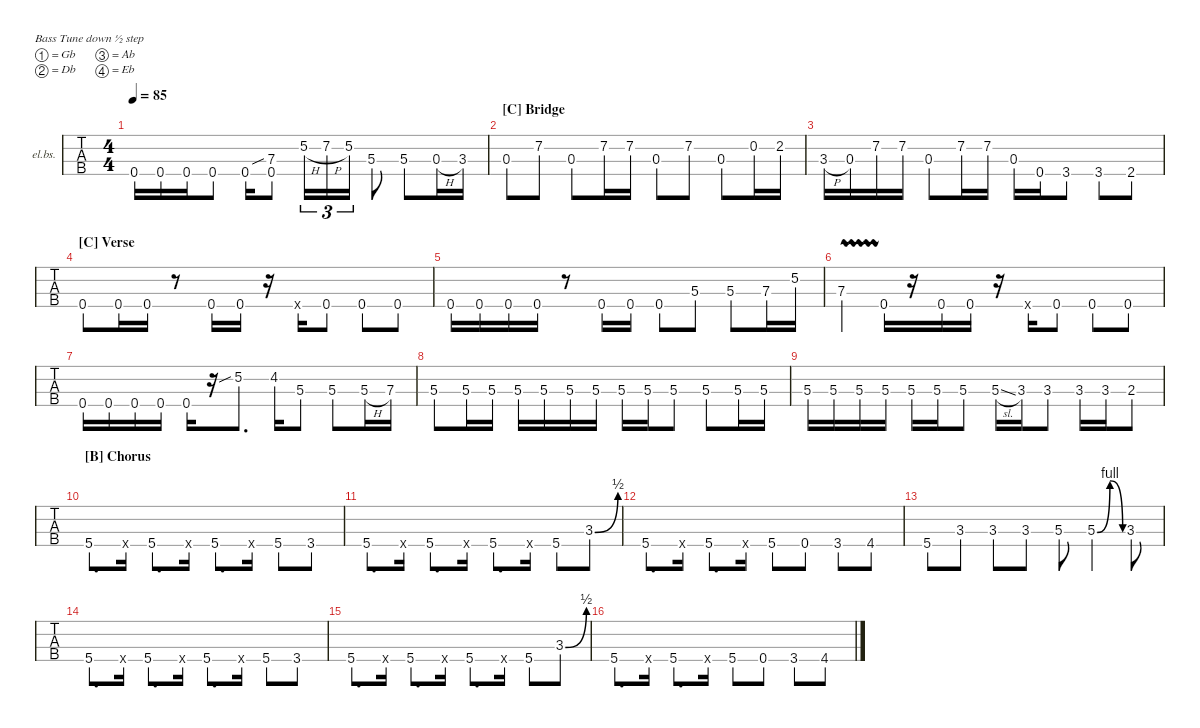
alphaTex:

\defaultSystemsLayout 4
\hideDynamics
\bracketExtendMode nobrackets
\firstSystemTrackNameOrientation horizontal
\otherSystemsTrackNameOrientation horizontal
\track ("Bass" "el.bs.") {instrument electricbasspick}
\staff {tabs}
\tuning (Gb2 Db2 Ab1 Eb1)
\ts (4 4)
\tempo 85
\clef f4
\ks a
0.4{acc #}.16{dy mf} 0.4{acc #}.16 0.4{acc #}.16 0.4{acc #}.8 0.4{acc #}.16 (0.4{acc #} 7.3{sib acc #}).8 5.2{h acc #}.16{tu (3 2)} 7.2{h acc #}.16{tu (3 2)} 5.2{acc #}.16{tu (3 2)} 5.3{acc #}.8 5.3{acc #}.8 0.3{h acc #}.16 3.3{acc forcenatural}.16 |
\section ("C" "Bridge")
0.3{acc #}.8 7.2{acc #}.8 0.3{acc #}.8 7.2{acc #}.16 7.2{acc #}.16 0.3{acc #}.8 7.2{acc #}.8 0.3{acc #}.8 0.2{acc #}.16 2.2{acc #}.16 |
3.3{h acc forcenatural}.16 0.3{acc #}.16 7.2{acc #}.16 7.2{acc #}.16 0.3{acc #}.8 7.2{acc #}.16 7.2{acc #}.16 0.3{acc #}.16 0.4{acc #}.16 3.4{acc #}.8 3.4{acc #}.8 2.4{acc forcenatural}.8 |
\section ("C" "Verse")
0.4{acc #}.8 0.4{acc #}.16 0.4{acc #}.16 r.8 0.4{acc #}.16 0.4{acc #}.16 r.16 0.4{x acc #}.16 0.4{acc #}.8 0.4{st acc #}.8 0.4{acc #}.8 |
0.4{acc #}.16 0.4{acc #}.16 0.4{acc #}.16 0.4{acc #}.16 r.8 0.4{acc #}.16 0.4{acc #}.16 0.4{st acc #}.8 5.3{ac acc #}.8 5.3{acc #}.8 7.3{acc #}.16 5.2{acc #}.16 |
7.3{vw acc #}.4 0.4{acc #}.16 r.16 0.4{acc #}.16 0.4{acc #}.16 r.16 0.4{x acc #}.16 0.4{acc #}.8 0.4{acc #}.8 0.4{acc #}.8 |
0.4{acc #}.16 0.4{acc #}.16 0.4{acc #}.16 0.4{acc #}.16 0.4{acc #}.16 r.16 5.2{sib acc #}.8{d} 4.2{acc forcenatural}.16 5.3{acc #}.8 5.3{acc #}.8 5.3{h acc #}.16 7.3{acc #}.16 |
5.3{acc #}.8 5.3{acc #}.16 5.3{acc #}.16 5.3{acc #}.16 5.3{acc #}.16 5.3{acc #}.16 5.3{acc #}.16 5.3{acc #}.16 5.3{acc #}.16 5.3{acc #}.8 5.3{acc #}.8 5.3{acc #}.16 5.3{acc #}.16 |
5.3{acc #}.16 5.3{acc #}.16 5.3{acc #}.16 5.3{acc #}.16 5.3{acc #}.16 5.3{acc #}.16 5.3{acc #}.8 5.3{sl acc #}.16 3.3{acc forcenatural}.16 3.3{acc forcenatural}.8 3.3{acc forcenatural}.16 3.3{acc forcenatural}.16 2.3{acc #}.8 |
\section ("B" "Chorus")
5.4{st acc #}.8{d} 5.4{x acc #}.16 5.4{st acc #}.8{d} 5.4{x acc #}.16 5.4{st acc #}.8{d} 5.4{x acc #}.16 5.4{acc #}.8 3.4{acc #}.8 |
5.4{st acc #}.8{d} 5.4{x acc #}.16 5.4{st acc #}.8{d} 5.4{x acc #}.16 5.4{st acc #}.8{d} 5.4{x acc #}.16 5.4{acc #}.8 3.3{be (bend 0 0 29.4 2) acc forcenatural}.8 |
5.4{st acc #}.8{d} 5.4{x acc #}.16 5.4{st acc #}.8{d} 5.4{x acc #}.16 5.4{st acc #}.8 0.4{acc #}.8 3.4{acc #}.8 4.4{acc forcenatural}.8 |
5.4{acc #}.8 3.3{acc forcenatural}.8 3.3{acc forcenatural}.8 3.3{acc forcenatural}.8 5.3{acc #}.8 5.3{be (bendrelease 0 0 10.2 4 45 4 52.8 0) acc #}.4 3.3{acc forcenatural}.8 |
5.4{st acc #}.8{d} 5.4{x acc #}.16 5.4{st acc #}.8{d} 5.4{x acc #}.16 5.4{st acc #}.8{d} 5.4{x acc #}.16 5.4{acc #}.8 3.4{acc #}.8 |
5.4{st acc #}.8{d} 5.4{x acc #}.16 5.4{st acc #}.8{d} 5.4{x acc #}.16 5.4{st acc #}.8{d} 5.4{x acc #}.16 5.4{acc #}.8 3.3{be (bend 0 0 29.4 2) acc forcenatural}.8 |
5.4{st acc #}.8{d} 5.4{x acc #}.16 5.4{st acc #}.8{d} 5.4{x acc #}.16 5.4{st acc #}.8 0.4{acc #}.8 3.4{acc #}.8 4.4{acc forcenatural}.8
